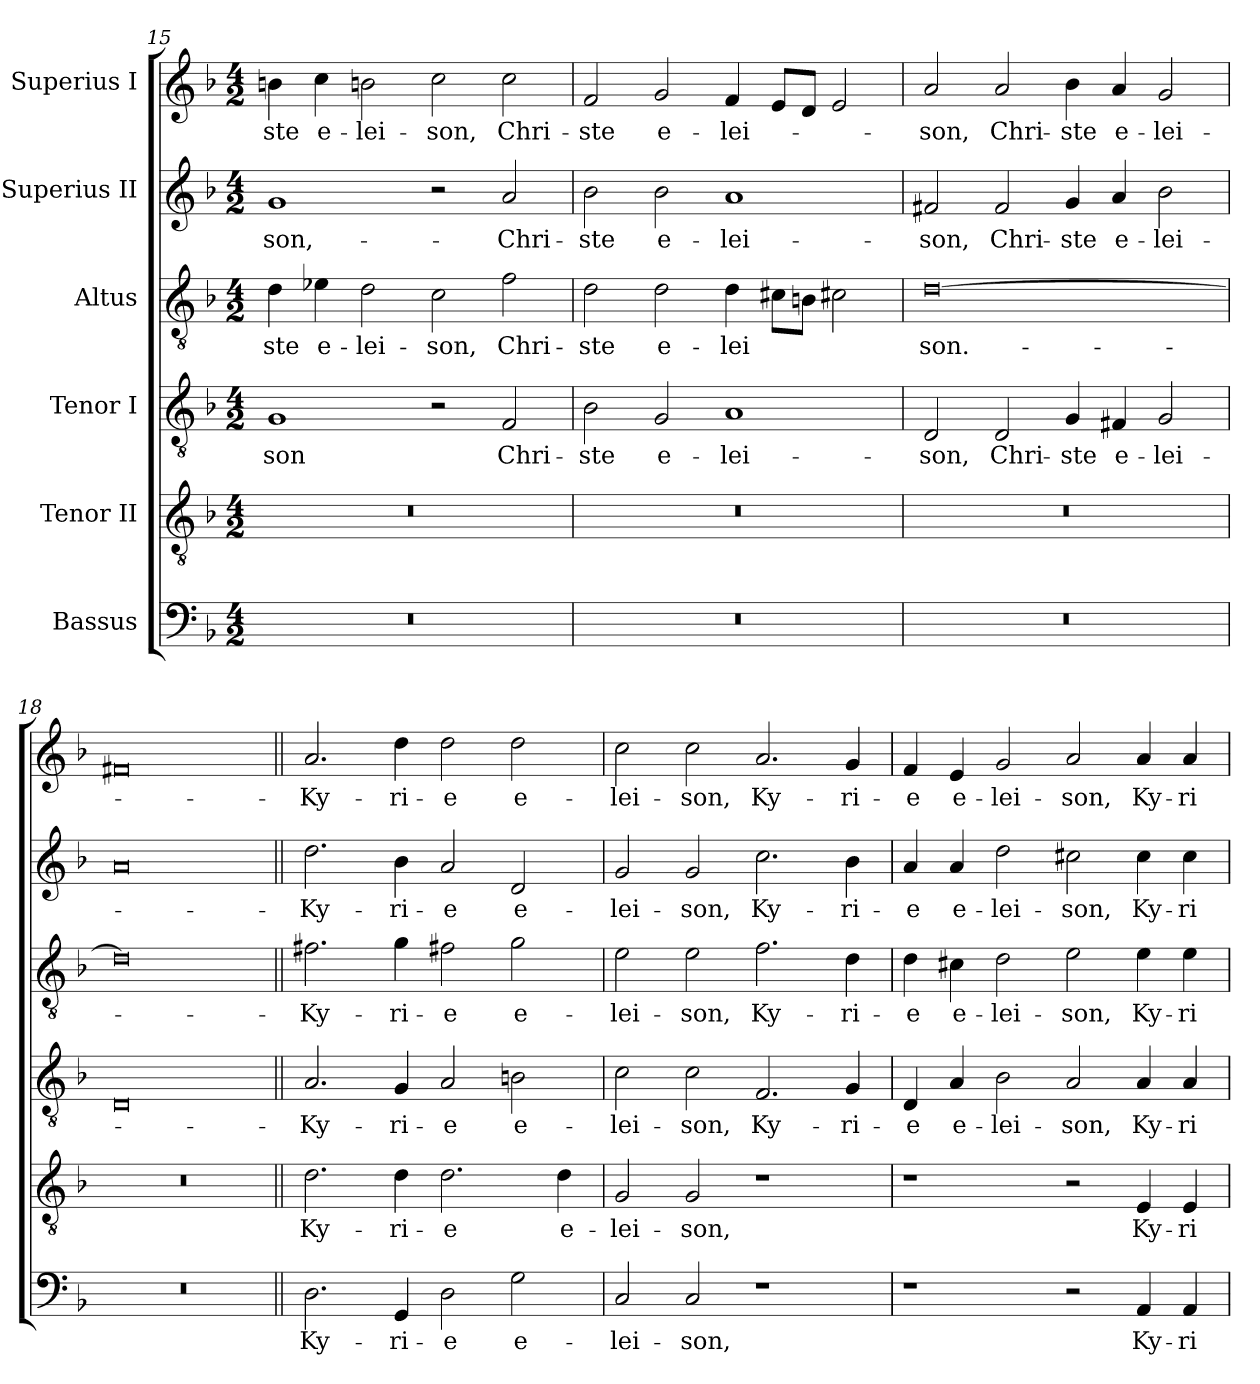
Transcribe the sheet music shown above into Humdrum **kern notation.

**kern	**text	**kern	**text	**kern	**text	**kern	**text	**kern	**text	**kern	**text
*part6	*part6	*part5	*part5	*part4	*part4	*part3	*part3	*part2	*part2	*part1	*part1
*staff6	*staff6	*staff5	*staff5	*staff4	*staff4	*staff3	*staff3	*staff2	*staff2	*staff1	*staff1
*I"Bassus	*	*I"Tenor II	*	*I"Tenor I	*	*I"Altus	*	*I"Superius II	*	*I"Superius I	*
*clefF4	*	*clefGv2	*	*clefGv2	*	*clefGv2	*	*clefG2	*	*clefG2	*
*k[b-]	*	*k[b-]	*	*k[b-]	*	*k[b-]	*	*k[b-]	*	*k[b-]	*
*M4/2	*	*M4/2	*	*M4/2	*	*M4/2	*	*M4/2	*	*M4/2	*
=15	=15	=15	=15	=15	=15	=15	=15	=15	=15	=15	=15
0r	.	0r	.	1G/	-son	4d\	-ste	1g/	son,-	4bn\	-ste
.	.	.	.	.	.	4e-X\	e-	.	.	4cc\	e-
.	.	.	.	.	.	2d\	-lei-	.	.	2bn\	-lei-
.	.	.	.	2r	.	2c\	-son,	2r	.	2cc\	-son,
.	.	.	.	2F/	Chri-	2f\	Chri-	2a/	Chri-	2cc\	Chri­-
=16	=16	=16	=16	=16	=16	=16	=16	=16	=16	=16	=16
0r	.	0r	.	2B-\	-ste	2d\	-ste	2b-\	-ste	2f/	-ste
.	.	.	.	2G/	e-	2d\	e-	2b-\	e-	2g/	e-
.	.	.	.	1A/	-lei-	4d\	-lei	1a/	-lei-	4f/	-lei-
.	.	.	.	.	.	8c#X\L	.	.	.	8e/L	.
.	.	.	.	.	.	8Bn\J	.	.	.	8d/J	.
.	.	.	.	.	.	2c#X\	.	.	.	2e/	.
=17	=17	=17	=17	=17	=17	=17	=17	=17	=17	=17	=17
0r	.	0r	.	2D/	-son,	[0d\	son.-	2f#X/	-son,	2a/	-son,
.	.	.	.	2D/	Chri-	.	.	2f#/	Chri-	2a/	Chri-
.	.	.	.	4G/	-ste	.	.	4g/	-ste	4b-\	-ste
.	.	.	.	4F#X/	e-	.	.	4a/	e-	4a/	e-
.	.	.	.	2G/	-lei-	.	.	2b-\	-lei-	2g/	-lei-
=18	=18	=18	=18	=18	=18	=18	=18	=18	=18	=18	=18
0r	.	0r	.	0D/	.	0d\]	.	0a/	.	0f#X/	.
=19||	=19||	=19||	=19||	=19||	=19||	=19||	=19||	=19||	=19||	=19||	=19||
2.D\	Ky-	2.d\	Ky-	2.A/	Ky-	2.f#X\	Ky-	2.dd\	Ky-	2.a/	Ky-
4GG/	-ri-	4d\	-ri-	4G/	-ri-	4g\	-ri-	4b-\	-ri-	4dd\	-ri-
2D\	-e	2.d\	-e	2A/	-e	2f#X\	-e	2a/	-e	2dd\	-e
2G\	e-	.	.	2Bn\	e-	2g\	e-	2d/	e-	2dd\	e-
.	.	4d\	e-	.	.	.	.	.	.	.	.
=20	=20	=20	=20	=20	=20	=20	=20	=20	=20	=20	=20
2C/	-lei-	2G/	-lei-	2c\	-lei-	2e\	-lei-	2g/	-lei-	2cc\	-lei-
2C/	-son,	2G/	-son,	2c\	-son,	2e\	-son,	2g/	-son,	2cc\	-son,
1r	.	1r	.	2.F/	Ky­-	2.f\	Ky-	2.cc\	Ky-	2.a/	Ky-
.	.	.	.	4G/	-ri-	4d\	-ri-	4b-\	-ri-	4g/	-ri-
=21	=21	=21	=21	=21	=21	=21	=21	=21	=21	=21	=21
1r	.	1r	.	4D/	-e	4d\	-e	4a/	-e	4f/	-e
.	.	.	.	4A/	e-	4c#X\	e-	4a/	e-	4e/	e-
.	.	.	.	2B-\	-lei-	2d\	-lei-	2dd\	-lei-	2g/	-lei-
2r	.	2r	.	2A/	-son,	2e\	-son,	2cc#X\	-son,	2a/	-son,
4AA/	Ky-	4E/	Ky-	4A/	Ky-	4e\	Ky-	4cc#\	Ky-	4a/	Ky-
4AA/	-ri	4E/	-ri	4A/	-ri	4e\	-ri	4cc#\	-ri	4a/	-ri
=	=	=	=	=	=	=	=	=	=	=	=
*-	*-	*-	*-	*-	*-	*-	*-	*-	*-	*-	*-
